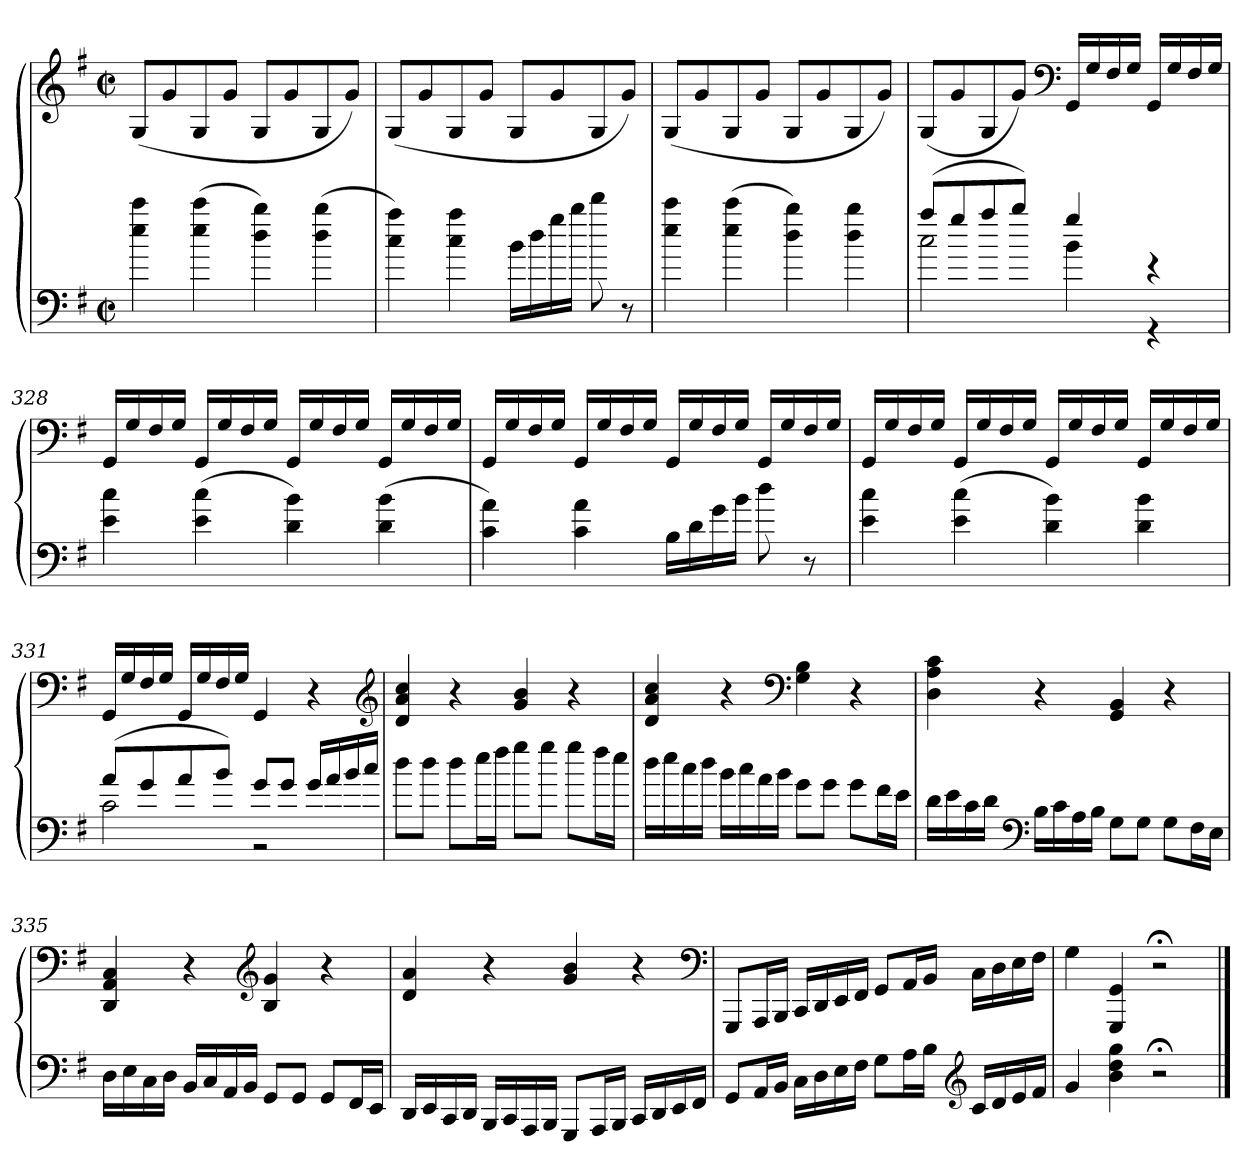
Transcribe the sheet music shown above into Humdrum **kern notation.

**kern	**kern
*part1	*part1
*staff2	*staff1
*clefF4	*clefG2
*k[f#]	*k[f#]
*G:	*G:
*M2/2	*M2/2
*met(c|)	*met(c|)
=	=
4ee 4ccc	(8GL
.	8g
(4ee 4ccc	8G
.	8gJ
4dd 4bb)	8GL
.	8g
(4dd 4bb	8G
.	8gJ)
=325	=325
4cc 4aa)	(8GL
.	8g
4cc 4aa	8G
.	8gJ
16bLL	8GL
16dd	.
16gg	8g
16bbJJ	.
8ddd	8G
8r	8gJ)
=326	=326
4ee 4ccc	(8GL
.	8g
(4ee 4ccc	8G
.	8gJ
4dd 4bb)	8GL
.	8g
4dd 4bb	8G
.	8gJ)
=327	=327
*^	*
(8aaL	2cc	(8GL
8gg	.	8g
8aa	.	8G
8bbJ)	.	8gJ)
*	*	*clefF4
4gg	4b	16GGLL
.	.	16G
.	.	16F#
.	.	16GJJ
4r	4r	16GGLL
.	.	16G
.	.	16F#
.	.	16GJJ
*v	*v	*
=328	=328
4e 4cc	16GGLL
.	16G
.	16F#
.	16GJJ
(4e 4cc	16GGLL
.	16G
.	16F#
.	16GJJ
4d 4b)	16GGLL
.	16G
.	16F#
.	16GJJ
(4d 4b	16GGLL
.	16G
.	16F#
.	16GJJ
=329	=329
4c 4a)	16GGLL
.	16G
.	16F#
.	16GJJ
4c 4a	16GGLL
.	16G
.	16F#
.	16GJJ
16BLL	16GGLL
16d	16G
16g	16F#
16bJJ	16GJJ
8dd	16GGLL
.	16G
8r	16F#
.	16GJJ
=330	=330
4e 4cc	16GGLL
.	16G
.	16F#
.	16GJJ
(4e 4cc	16GGLL
.	16G
.	16F#
.	16GJJ
4d 4b)	16GGLL
.	16G
.	16F#
.	16GJJ
4d 4b	16GGLL
.	16G
.	16F#
.	16GJJ
=331	=331
*^	*
(8aL	2c	16GGLL
.	.	16G
8g	.	16F#
.	.	16GJJ
8a	.	16GGLL
.	.	16G
8bJ)	.	16F#
.	.	16GJJ
8gL	2r	4GG
8gJ	.	.
16gLL	.	4r
16a	.	.
16b	.	.
16ccJJ	.	.
*v	*v	*
*	*clefG2
=332	=332
8ddL	4d 4a 4cc
8ddJ	.
8ddL	4r
16eeL	.
16ff#JJ	.
8ggL	4g 4b
8ggJ	.
8ggL	4r
16ff#L	.
16eeJJ	.
=333	=333
16ddLL	4d 4a 4cc
16ee	.
16cc	.
16ddJJ	.
16bLL	4r
16cc	.
16a	.
16bJJ	.
*	*clefF4
8gL	4G 4B
8gJ	.
8gL	4r
16f#L	.
16eJJ	.
=334	=334
16dLL	4D 4A 4c
16e	.
16c	.
16dJJ	.
*clefF4	*
16BLL	4r
16c	.
16A	.
16BJJ	.
8GL	4GG 4BB
8GJ	.
8GL	4r
16F#L	.
16EJJ	.
=335	=335
16DLL	4DD 4AA 4C
16E	.
16C	.
16DJJ	.
16BBLL	4r
16C	.
16AA	.
16BBJJ	.
*	*clefG2
8GGL	4B 4g
8GGJ	.
8GGL	4r
16FF#L	.
16EEJJ	.
=336	=336
16DDLL	4d 4a
16EE	.
16CC	.
16DDJJ	.
16BBBLL	4r
16CC	.
16AAA	.
16BBBJJ	.
8GGGL	4g 4b
16AAAL	.
16BBBJJ	.
16CCLL	4r
16DD	.
16EE	.
16FF#JJ	.
*	*clefF4
=337	=337
8GGL	8GGGL
16AAL	16AAAL
16BBJJ	16BBBJJ
16CLL	16CCLL
16D	16DD
16E	16EE
16F#JJ	16FF#JJ
8GL	8GGL
16AL	16AAL
16BJJ	16BBJJ
*clefG2	*
16cLL	16CLL
16d	16D
16e	16E
16f#JJ	16F#JJ
=338	=338
4g	4G
4b 4dd 4gg	4GGG 4GG
2r;<	2r;<
==	==
*-	*-
